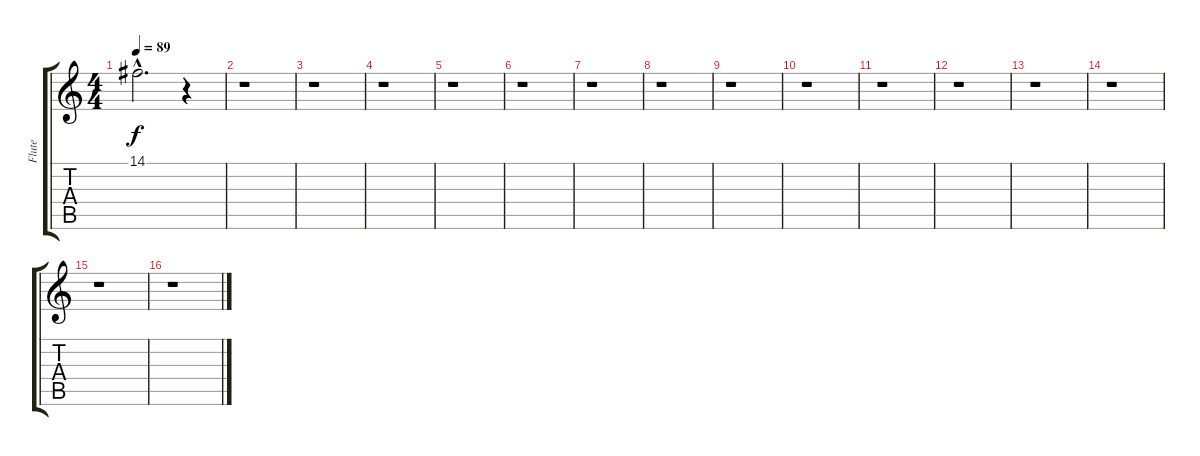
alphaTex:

\track ("Flute" "Flute") {instrument flute}
\staff {score tabs}
\tuning (E4 B3 G3 D3 A2 E2) {hide}
\ts (4 4)
\tempo 89
\clef g2
\ks c
14.1{hac}.2{d dy f} r.4 |
r.1 |
r.1 |
r.1 |
r.1 |
r.1 |
r.1 |
r.1 |
r.1 |
r.1 |
r.1 |
r.1 |
r.1 |
r.1 |
r.1 |
r.1
